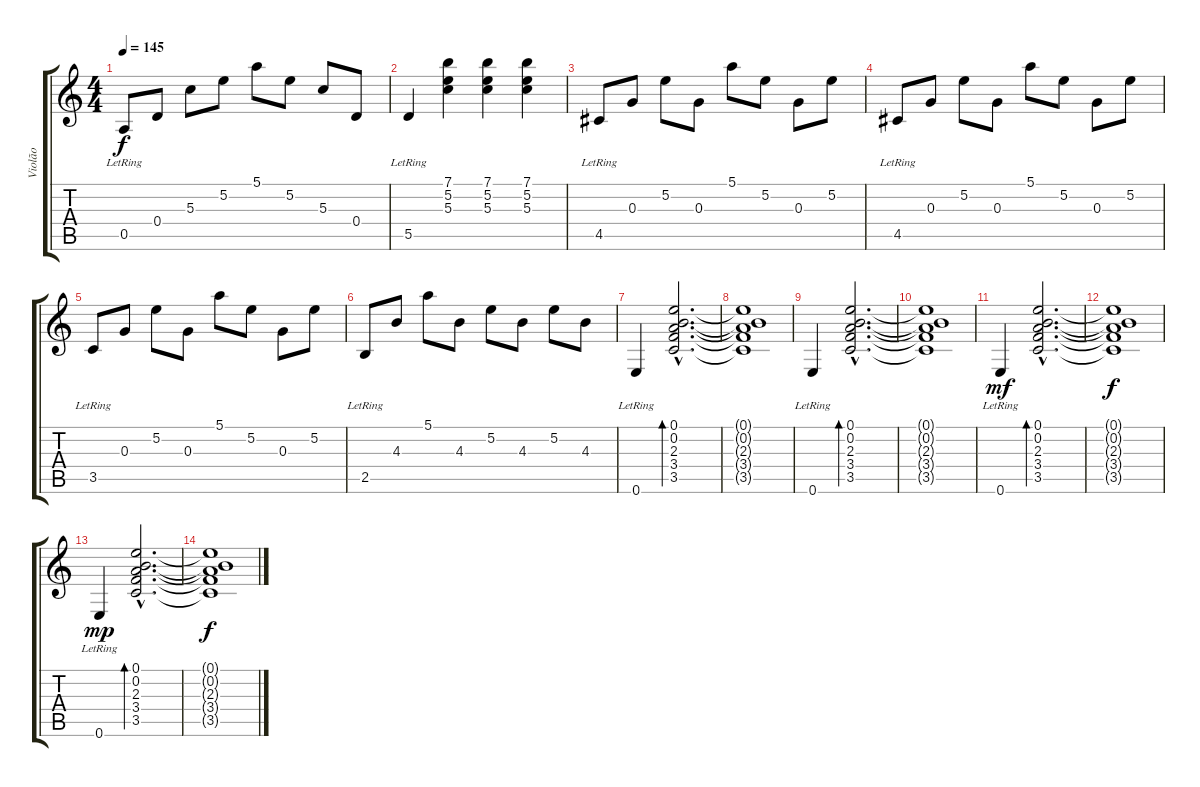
\track ("Violão" "Violão") {instrument acousticguitarsteel}
\staff {score tabs}
\tuning (E4 B3 G3 D3 A2 E2) {hide}
\ts (4 4)
\tempo 145
\clef g2
\ks c
0.5{lr}.8{dy f} 0.4.8 5.3.8 5.2.8 5.1.8 5.2.8 5.3.8 0.4.8 |
5.5{lr}.4 (7.1 5.2 5.3).4 (7.1 5.2 5.3).4 (7.1 5.2 5.3).4 |
4.5{lr}.8 0.3.8 5.2.8 0.3.8 5.1.8 5.2.8 0.3.8 5.2.8 |
4.5{lr}.8 0.3.8 5.2.8 0.3.8 5.1.8 5.2.8 0.3.8 5.2.8 |
3.5{lr}.8 0.3.8 5.2.8 0.3.8 5.1.8 5.2.8 0.3.8 5.2.8 |
2.5{lr}.8 4.3.8 5.1.8 4.3.8 5.2.8 4.3.8 5.2.8 4.3.8 |
0.6{lr}.4 (0.1{hac} 0.2{hac} 2.3{hac} 3.4{hac} 3.5{hac}).2{d bd 60} |
(0.1{t} 0.2{t} 2.3{t} 3.4{t} 3.5{t}).1 |
0.6{lr}.4 (0.1{hac} 0.2{hac} 2.3{hac} 3.4{hac} 3.5{hac}).2{d bd 60} |
(0.1{t} 0.2{t} 2.3{t} 3.4{t} 3.5{t}).1 |
0.6{lr}.4{dy mf} (0.1{hac} 0.2{hac} 2.3{hac} 3.4{hac} 3.5{hac}).2{d bd 60} |
(0.1{t} 0.2{t} 2.3{t} 3.4{t} 3.5{t}).1{dy f} |
0.6{lr}.4{dy mp} (0.1{hac} 0.2{hac} 2.3{hac} 3.4{hac} 3.5{hac}).2{d bd 60} |
(0.1{t} 0.2{t} 2.3{t} 3.4{t} 3.5{t}).1{dy f}
